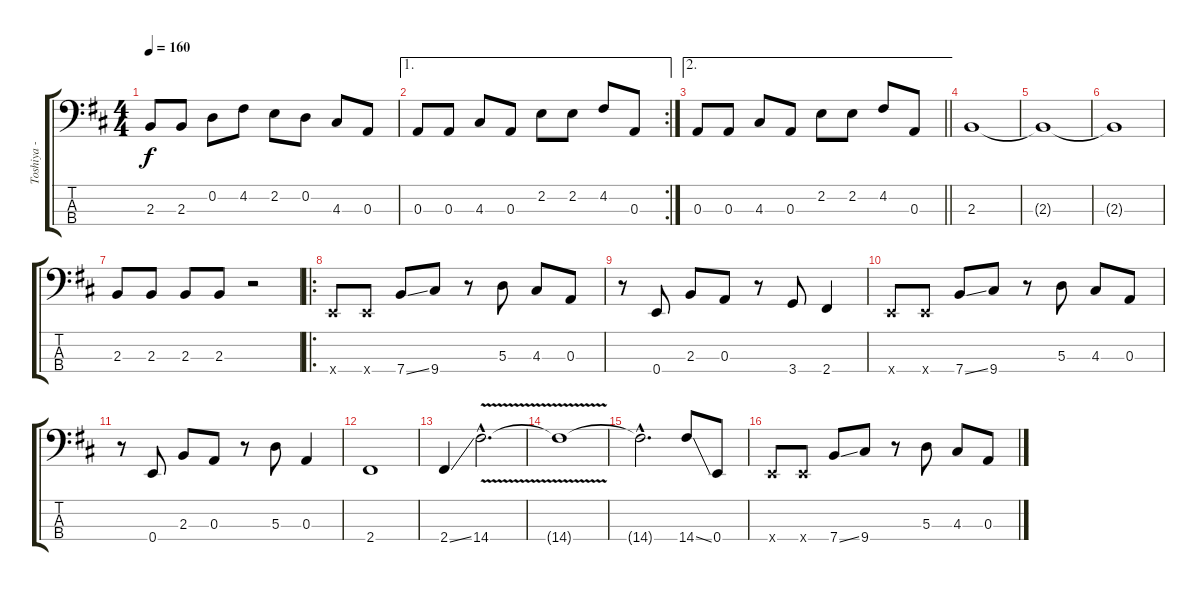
\track ("Toshiya - Bass" "Toshiya - ") {instrument electricbasspick}
\staff {score tabs}
\tuning (G2 D2 A1 E1) {hide}
\ts (4 4)
\tempo 160
\clef f4
\ks d
2.3.8{dy f} 2.3.8 0.2.8 4.2.8 2.2.8 0.2.8 4.3.8 0.3.8 |
\ae 1
\rc 2
0.3.8 0.3.8 4.3.8 0.3.8 2.2.8 2.2.8 4.2.8 0.3.8 |
\ae 2
\barLineRight lightlight
0.3.8 0.3.8 4.3.8 0.3.8 2.2.8 2.2.8 4.2.8 0.3.8 |
2.3.1 |
2.3{t}.1 |
2.3{t}.1 |
2.3.8 2.3.8 2.3.8 2.3.8 r.2 |
\ro
0.4{x}.8 0.4{x}.8 7.4{ss}.8 9.4.8 r.8 5.3.8 4.3.8 0.3.8 |
r.8 0.4.8 2.3.8 0.3.8 r.8 3.4.8 2.4.4 |
0.4{x}.8 0.4{x}.8 7.4{ss}.8 9.4.8 r.8 5.3.8 4.3.8 0.3.8 |
r.8 0.4.8 2.3.8 0.3.8 r.8 5.3.8 0.3.4 |
2.4.1 |
2.4{ss}.4 14.4{v hac}.2{d} |
14.4{t}.1 |
14.4{hac t}.2{d} 14.4{ss}.8 0.4.8 |
0.4{x}.8 0.4{x}.8 7.4{ss}.8 9.4.8 r.8 5.3.8 4.3.8 0.3.8
